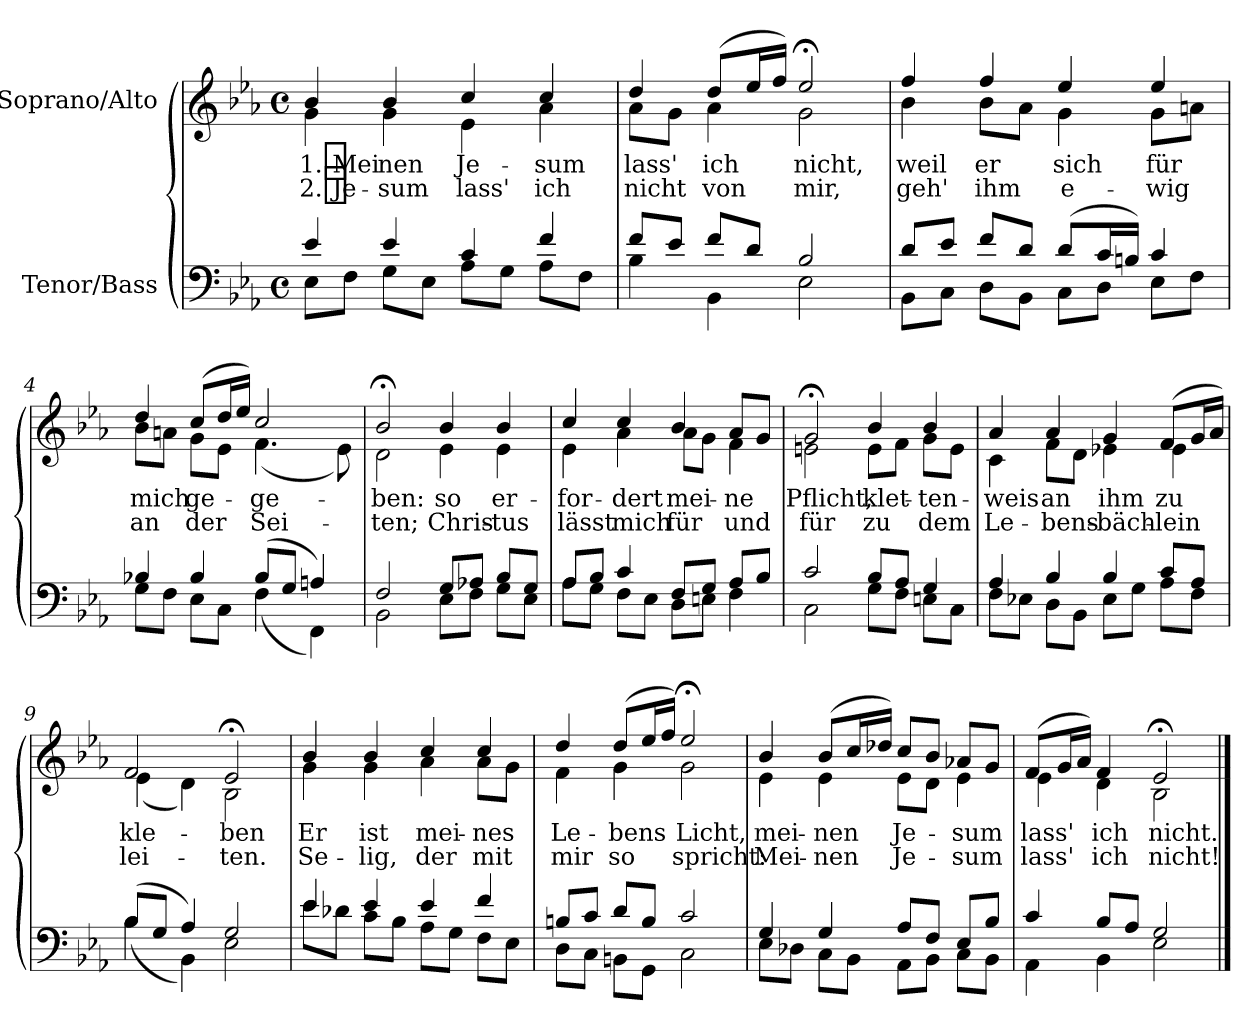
**kern	**kern	**text	**text
*part2	*part1	*part1	*part1
*staff2	*staff1	*staff1	*staff1
*I"Tenor/Bass	*I"Soprano/Alto	*	*
*clefF4	*clefG2	*	*
*k[b-e-a-]	*k[b-e-a-]	*	*
*M4/4	*M4/4	*	*
*met(c)	*met(c)	*	*
=1	=1	=1	=1
*^	*	*	*
!	!	!	!LO:LY:b	!LO:LY:b
*	*	*^	*	*
4e-/	8E-\L	4b-/	4g\	1. Mei	2. Je-
.	8F\J	.	.	.	.
!	!	!	!	!LO:LY:b	!LO:LY:b
4e-/	8G\L	4b-/	4g\	nen	-sum
.	8E-\J	.	.	.	.
!	!	!	!	!LO:LY:b	!LO:LY:b
4c/	8A-\L	4cc/	4e-\	Je-	lass'
.	8G\J	.	.	.	.
!	!	!	!	!LO:LY:b	!LO:LY:b
4f/	8A-\L	4cc/	4a-\	-sum	ich
.	8F\J	.	.	.	.
=2	=2	=2	=2	=2	=2
!	!	!	!	!LO:LY:b	!LO:LY:b
8f/L	4B-\	4dd/	8a-\L	lass'	nicht
8e-/J	.	.	8g\J	.	.
!	!	!	!	!LO:LY:b	!LO:LY:b
8f/L	4BB-\	(8dd/L	4a-\	ich	von
8d/J	.	16ee-/L	.	.	.
.	.	16ff/JJ)	.	.	.
!	!	!	!	!LO:LY:b	!LO:LY:b
2B-/	2E-\	2ee-;</	2g\	nicht,	mir,
=3	=3	=3	=3	=3	=3
!	!	!	!	!LO:LY:b	!LO:LY:b
8d/L	8BB-\L	4ff/	4b-\	weil	geh'
8e-/J	8C\J	.	.	.	.
!	!	!	!	!LO:LY:b	!LO:LY:b
8f/L	8D\L	4ff/	8b-\L	er	ihm
8d/J	8BB-\J	.	8a-\J	.	.
!	!	!	!	!LO:LY:b	!LO:LY:b
(8d/L	8C\L	4ee-/	4g\	sich	e-
16c/L	8D\J	.	.	.	.
16Bn/JJ)	.	.	.	.	.
!	!	!	!	!LO:LY:b	!LO:LY:b
4c/	8E-\L	4ee-/	8g\L	für	-wig
.	8F\J	.	8an\J	.	.
=4	=4	=4	=4	=4	=4
!	!	!	!	!LO:LY:b	!LO:LY:b
4B-X/	8G\L	4dd/	8b-\L	mich	an
.	8F\J	.	8an\J	.	.
!	!	!	!	!LO:LY:b	!LO:LY:b
4B-/	8E-\L	(8cc/L	8g\L	ge-	der
.	8C\J	16dd/L	8e-\J	.	.
.	.	16ee-/JJ)	.	.	.
!	!	!	!	!LO:LY:b	!LO:LY:b
(8B-/L	(4F\	2cc/	(4.f\	-ge-	Sei-
8G/J	.	.	.	.	.
4An/)	4FF\)	.	.	.	.
.	.	.	8e-\)	.	.
!!LO:LB:g=z	!!
=5	=5	=5	=5	=5	=5
!	!	!	!	!LO:LY:b	!LO:LY:b
2F/	2BB-\	2b-;</	2d\	-ben:	-ten;
!	!	!	!	!LO:LY:b	!LO:LY:b
8G/L	8E-\L	4b-/	4e-\	so	Chris-
8A-X/J	8F\J	.	.	.	.
!	!	!	!	!LO:LY:b	!LO:LY:b
8B-/L	8G\L	4b-/	4e-\	er-	-tus
8G/J	8E-\J	.	.	.	.
=6	=6	=6	=6	=6	=6
!	!	!	!	!LO:LY:b	!LO:LY:b
8A-/L	8A-\L	4cc/	4e-\	-for-	lässt
8B-/J	8G\J	.	.	.	.
!	!	!	!	!LO:LY:b	!LO:LY:b
4c/	8F\L	4cc/	4a-\	-dert	mich
.	8E-\J	.	.	.	.
!	!	!	!	!LO:LY:b	!LO:LY:b
8F/L	8D\L	4b-/	8a-\L	mei-	für
8G/J	8En\J	.	8g\J	.	.
!	!	!	!	!LO:LY:b	!LO:LY:b
8A-/L	4F\	8a-/L	4f\	-ne	und
8B-/J	.	8g/J	.	.	.
=7	=7	=7	=7	=7	=7
!	!	!	!	!LO:LY:b	!LO:LY:b
2c/	2C\	2g;</	2en\	Pflicht,	für
!	!	!	!	!LO:LY:b	!LO:LY:b
8B-/L	8G\L	4b-/	8e\L	klet-	zu
8A-/J	8F\J	.	8f\J	.	.
!	!	!	!	!LO:LY:b	!LO:LY:b
4G/	8En\L	4b-/	8g\L	-ten-	dem
.	8C\J	.	8e\J	.	.
=8	=8	=8	=8	=8	=8
!	!	!	!	!LO:LY:b	!LO:LY:b
4A-/	8F\L	4a-/	4c\	-weis	Le-
.	8E-X\J	.	.	.	.
!	!	!	!	!LO:LY:b	!LO:LY:b
4B-/	8D\L	4a-/	8f\L	an	-bens-
.	8BB-\J	.	8d\J	.	.
!	!	!	!	!LO:LY:b	!LO:LY:b
4B-/	8E-\L	4g/	4e-X\	ihm	-bäch-
.	8G\J	.	.	.	.
!	!	!	!	!LO:LY:b	!LO:LY:b
8c/L	8A-\L	(8f/L	4e-\	zu	-lein
8A-/J	8F\J	16g/L	.	.	.
.	.	16a-/JJ)	.	.	.
=9	=9	=9	=9	=9	=9
!	!	!	!	!LO:LY:b	!LO:LY:b
(8B-/L	(4B-\	2f/	(4e-\	kle-	lei-
8G/J	.	.	.	.	.
4A-/)	4BB-\)	.	4d\)	.	.
!	!	!	!	!LO:LY:b	!LO:LY:b
2G/	2E-\	2e-;</	2B-\	-ben	-ten.
!!LO:LB:g=z	!!
=10	=10	=10	=10	=10	=10
!	!	!	!	!LO:LY:b	!LO:LY:b
4e-/	8e-\L	4b-/	4g\	Er	Se-
.	8d-X\J	.	.	.	.
!	!	!	!	!LO:LY:b	!LO:LY:b
4e-/	8c\L	4b-/	4g\	ist	-lig,
.	8B-\J	.	.	.	.
!	!	!	!	!LO:LY:b	!LO:LY:b
4e-/	8A-\L	4cc/	4a-\	mei-	der
.	8G\J	.	.	.	.
!	!	!	!	!LO:LY:b	!LO:LY:b
4f/	8F\L	4cc/	8a-\L	-nes	mit
.	8E-\J	.	8g\J	.	.
=11	=11	=11	=11	=11	=11
!	!	!	!	!LO:LY:b	!LO:LY:b
8Bn/L	8D\L	4dd/	4f\	Le-	mir
8c/J	8C\J	.	.	.	.
!	!	!	!	!LO:LY:b	!LO:LY:b
8d/L	8BBn\L	(8dd/L	4g\	-bens	so
8B/J	8GG\J	16ee-/L	.	.	.
.	.	16ff/JJ)	.	.	.
!	!	!	!	!LO:LY:b	!LO:LY:b
2c/	2C\	2ee-;</	2g\	Licht,	spricht:
=12	=12	=12	=12	=12	=12
!	!	!	!	!LO:LY:b	!LO:LY:b
4G/	8E-\L	4b-/	4e-\	mei-	Mei-
.	8D-X\J	.	.	.	.
!	!	!	!	!LO:LY:b	!LO:LY:b
4G/	8C\L	(8b-/L	4e-\	-nen	-nen
.	8BB-\J	16cc/L	.	.	.
.	.	16dd-X/JJ)	.	.	.
!	!	!	!	!LO:LY:b	!LO:LY:b
8A-/L	8AA-\L	8cc/L	8e-\L	Je-	Je-
8F/J	8BB-\J	8b-/J	8d\J	.	.
!	!	!	!	!LO:LY:b	!LO:LY:b
8E-/L	8C\L	8a-X/L	4e-\	-sum	-sum
8B-/J	8BB-\J	8g/J	.	.	.
=13	=13	=13	=13	=13	=13
!	!	!	!	!LO:LY:b	!LO:LY:b
4c/	4AA-\	(8f/L	4e-\	lass'	lass'
.	.	16g/L	.	.	.
.	.	16a-/JJ)	.	.	.
!	!	!	!	!LO:LY:b	!LO:LY:b
8B-/L	4BB-\	4f/	4d\	ich	ich
8A-/J	.	.	.	.	.
!	!	!	!	!LO:LY:b	!LO:LY:b
2G/	2E-\	2e-;</	2B-\	nicht.	nicht!
*v	*v	*	*	*	*
*	*v	*v	*	*
==	==	==	==
*-	*-	*-	*-
